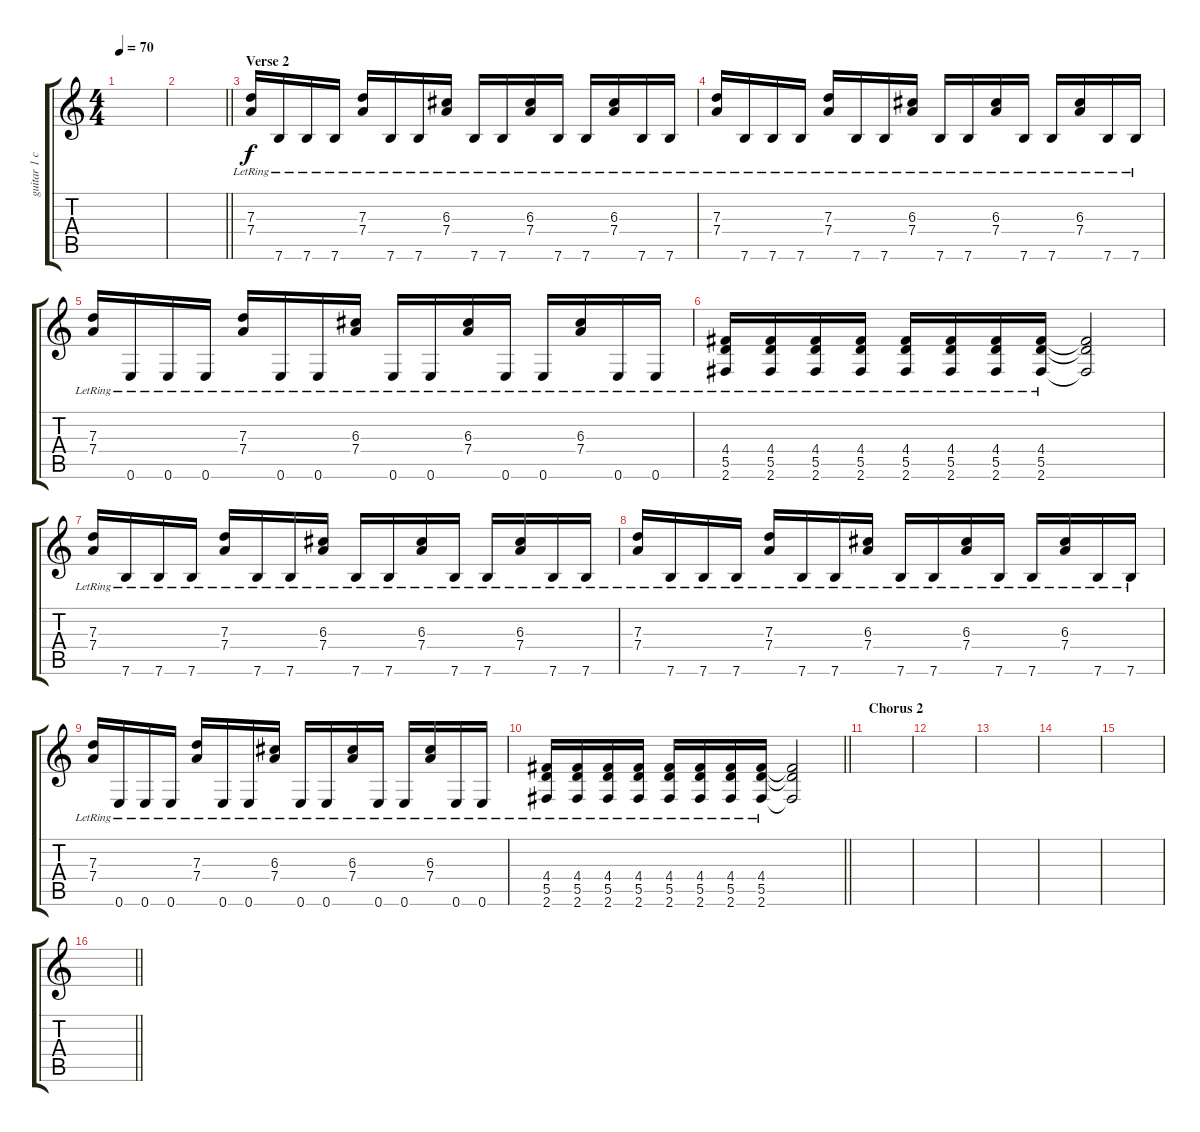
\track ("guitar 1 clean" "guitar 1 c") {instrument acousticguitarnylon}
\staff {score tabs}
\tuning (E4 B3 G3 D3 A2 E2) {hide}
\ts (4 4)
\tempo 70
\clef g2
\ks c
|
\barLineRight lightlight
|
\section ("" "Verse 2")
(7.3{lr} 7.4{lr}).16 7.6{lr}.16 7.6{lr}.16 7.6{lr}.16 (7.3{lr} 7.4{lr}).16 7.6{lr}.16 7.6{lr}.16 (6.3{lr} 7.4{lr}).16 7.6{lr}.16 7.6{lr}.16 (6.3{lr} 7.4{lr}).16 7.6{lr}.16 7.6{lr}.16 (6.3{lr} 7.4{lr}).16 7.6{lr}.16 7.6{lr}.16 |
(7.3{lr} 7.4{lr}).16 7.6{lr}.16 7.6{lr}.16 7.6{lr}.16 (7.3{lr} 7.4{lr}).16 7.6{lr}.16 7.6{lr}.16 (6.3{lr} 7.4{lr}).16 7.6{lr}.16 7.6{lr}.16 (6.3{lr} 7.4{lr}).16 7.6{lr}.16 7.6{lr}.16 (6.3{lr} 7.4{lr}).16 7.6{lr}.16 7.6{lr}.16 |
(7.3{lr} 7.4{lr}).16 0.6{lr}.16 0.6{lr}.16 0.6{lr}.16 (7.3{lr} 7.4{lr}).16 0.6{lr}.16 0.6{lr}.16 (6.3{lr} 7.4{lr}).16 0.6{lr}.16 0.6{lr}.16 (6.3{lr} 7.4{lr}).16 0.6{lr}.16 0.6{lr}.16 (6.3{lr} 7.4{lr}).16 0.6{lr}.16 0.6{lr}.16 |
(4.4{lr} 5.5{lr} 2.6{lr}).16 (4.4{lr} 5.5{lr} 2.6{lr}).16 (4.4{lr} 5.5{lr} 2.6{lr}).16 (4.4{lr} 5.5{lr} 2.6{lr}).16 (4.4{lr} 5.5{lr} 2.6{lr}).16 (4.4{lr} 5.5{lr} 2.6{lr}).16 (4.4{lr} 5.5{lr} 2.6{lr}).16 (4.4{lr} 5.5{lr} 2.6{lr}).16 (4.4{t} 5.5{t} 2.6{t}).2 |
(7.3{lr} 7.4{lr}).16 7.6{lr}.16 7.6{lr}.16 7.6{lr}.16 (7.3{lr} 7.4{lr}).16 7.6{lr}.16 7.6{lr}.16 (6.3{lr} 7.4{lr}).16 7.6{lr}.16 7.6{lr}.16 (6.3{lr} 7.4{lr}).16 7.6{lr}.16 7.6{lr}.16 (6.3{lr} 7.4{lr}).16 7.6{lr}.16 7.6{lr}.16 |
(7.3{lr} 7.4{lr}).16 7.6{lr}.16 7.6{lr}.16 7.6{lr}.16 (7.3{lr} 7.4{lr}).16 7.6{lr}.16 7.6{lr}.16 (6.3{lr} 7.4{lr}).16 7.6{lr}.16 7.6{lr}.16 (6.3{lr} 7.4{lr}).16 7.6{lr}.16 7.6{lr}.16 (6.3{lr} 7.4{lr}).16 7.6{lr}.16 7.6{lr}.16 |
(7.3{lr} 7.4{lr}).16 0.6{lr}.16 0.6{lr}.16 0.6{lr}.16 (7.3{lr} 7.4{lr}).16 0.6{lr}.16 0.6{lr}.16 (6.3{lr} 7.4{lr}).16 0.6{lr}.16 0.6{lr}.16 (6.3{lr} 7.4{lr}).16 0.6{lr}.16 0.6{lr}.16 (6.3{lr} 7.4{lr}).16 0.6{lr}.16 0.6{lr}.16 |
\barLineRight lightlight
(4.4{lr} 5.5{lr} 2.6{lr}).16 (4.4{lr} 5.5{lr} 2.6{lr}).16 (4.4{lr} 5.5{lr} 2.6{lr}).16 (4.4{lr} 5.5{lr} 2.6{lr}).16 (4.4{lr} 5.5{lr} 2.6{lr}).16 (4.4{lr} 5.5{lr} 2.6{lr}).16 (4.4{lr} 5.5{lr} 2.6{lr}).16 (4.4{lr} 5.5{lr} 2.6{lr}).16 (4.4{t} 5.5{t} 2.6{t}).2 |
\section ("" "Chorus 2")
|
|
|
|
|
\barLineRight lightlight
